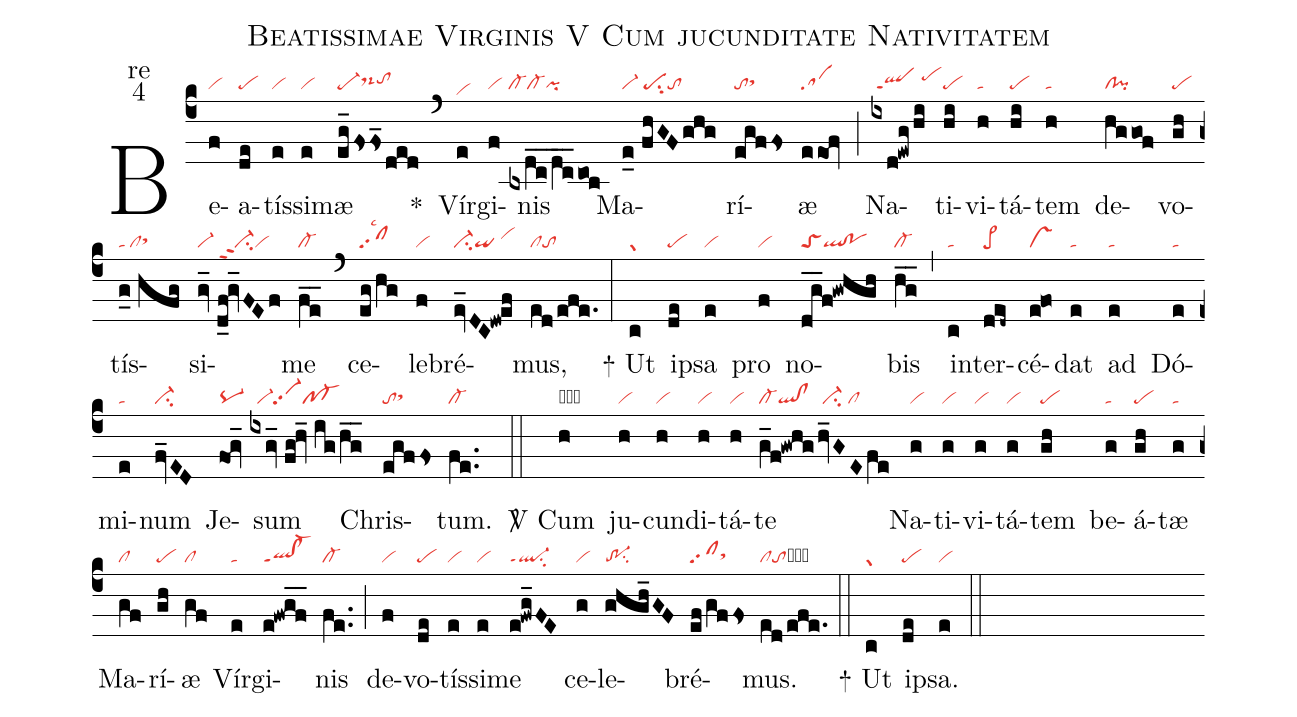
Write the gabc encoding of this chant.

name:Beatissimae Virginis V Cum jucunditate Nativitatem;
office-part:re;
mode:4;
nabc-lines:1;
%%
(c4) Be(f|vi)a(de|pe)tís(e|vi)si(e|vi)mæ(eg_fsfs_ded|pe-ds-hhtohh) <sp>*</sp>(`) Vír(e|vihd)gi(f|vi)nis(bxdc__/dc__cob|cl-cl-pi) Ma(e_0//fhGFghg|vi-/pesu2to)rí(egffs|tosthh)æ(eeof|sa) (;) Na(ixd!ewg/hi|/qlppt1/pehi)ti(hi|pe)vi(h|ta)tá(hi|pe)tem(h|ta) de(hggof|cl!pi)vo(gh|pe)tís(g_0//hfg|ta/clsthh)si(gv_//d_f!gv_FEf|vi-/ci-ppt2vi)me(fe__|cl-) (`) ce(eg/hg|clpp2lsc2)le(f|vi)bré(ev_DC!dw!ef|ci-qi/vihi)mus,(ed/efe.|clto) (:)

<sp>+</sp> Ut(c|gr) ip(de|pe)sa(e|vi) pro(f|vi) no(dg__f!gwhgh|toSql!po)bis(hg__|cl-) (,) in(c|ta)ter(ded~|pe>)cé(e@fo|vs)dat(e|ta) ad(e|ta) Dó(e|ta)mi(e|ta)num(fv_ED|ci-) Je(fog_|pq-)sum(ixgv_//fg!hv_//ig/hg__|//vi-vi-pp2pf-) Chris(egffs|tosthh)tum.(fe..|cl-) (::)

<sp>V/</sp> Cum(h|obvi) ju(h|vi)cun(h|vi)di(h|vi)tá(h|vi)te(g_f!gwhg|cl-ql!cl|hv_GEfe|/ci-/cl) Na(g|vi)ti(g|vi)vi(g|vi)tá(g|vi)tem(gh|pe) be(g|ta)á(gh|pe)tæ(g|ta) Ma(gf|cl)rí(gh|pe)æ(gf|cl) Vír(e|ta)gi(e!fwgf__|ql!cl-ppt1)nis(fe..|cl-) (;) de(f|vi)vo(de|pe)tís(e|vi)si(e|vi)me(e!fwg_FE|ql-ppt1su2) ce(g|vi)le(ghgh_GF|tr-1su2)bré(ef/gffs|clpp2sthh)mus.(ed/efe.|cltocb) (::)

<sp>+</sp> Ut(c|gr) ip(de|pe)sa.(e|vi) (::)
